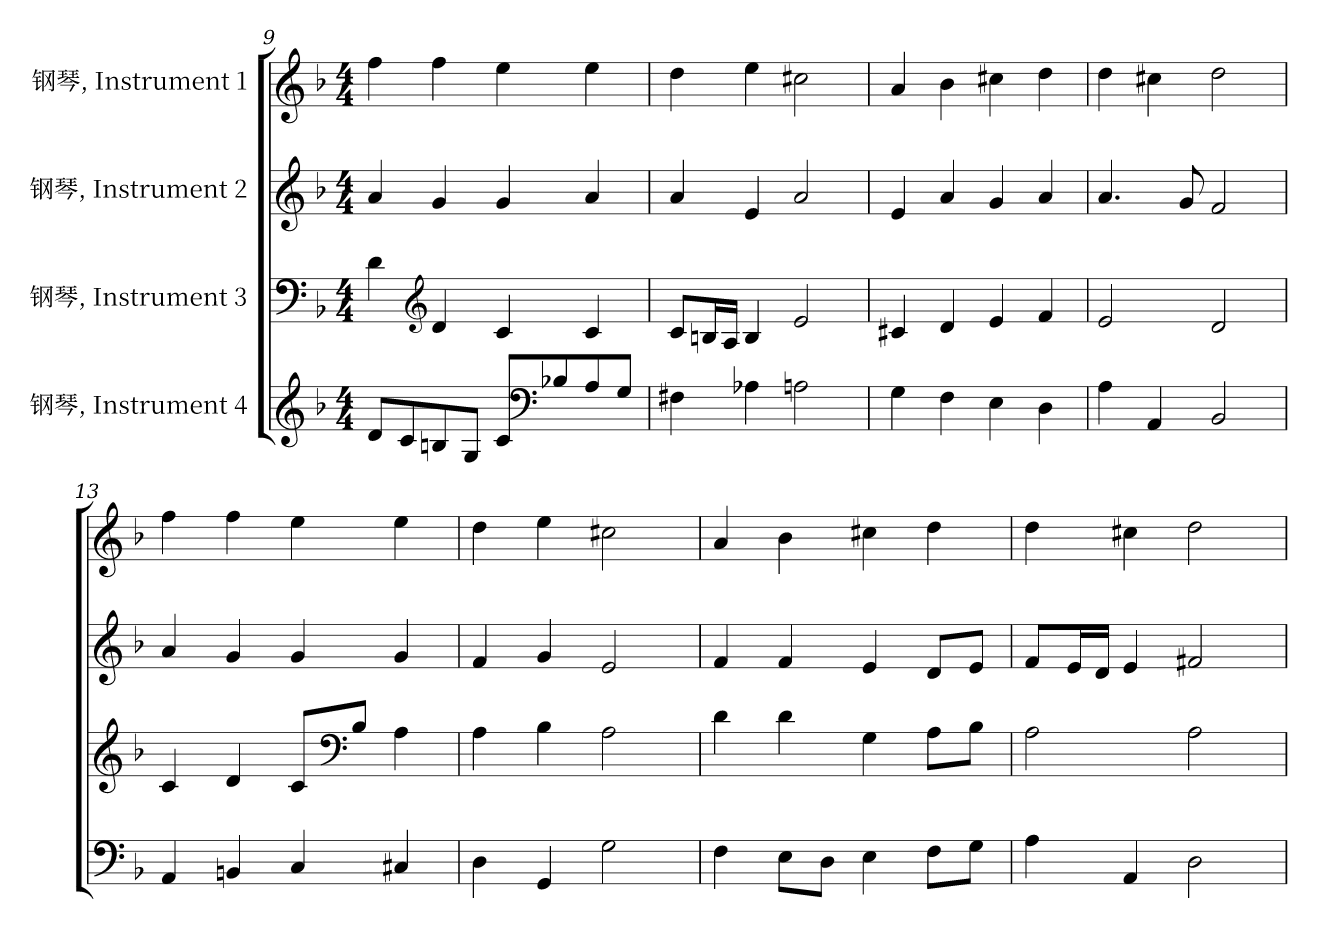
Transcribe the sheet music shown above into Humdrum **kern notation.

**kern	**kern	**kern	**kern
*part4	*part3	*part2	*part1
*staff4	*staff3	*staff2	*staff1
*I"钢琴, Instrument 4	*I"钢琴, Instrument 3	*I"钢琴, Instrument 2	*I"钢琴, Instrument 1
*clefG2	*clefF4	*clefG2	*clefG2
*k[b-]	*k[b-]	*k[b-]	*k[b-]
*M4/4	*M4/4	*M4/4	*M4/4
=9	=9	=9	=9
8d/L	4d\	4a/	4ff\
8c/	.	.	.
*	*clefG2	*	*
8Bn/	4d/	4g/	4ff\
8G/J	.	.	.
8c/L	4c/	4g/	4ee\
*clefF4	*	*	*
8B-X/	.	.	.
8A/	4c/	4a/	4ee\
8G/J	.	.	.
!!LO:LB:g=z
=10	=10	=10	=10
4F#X\	8c/L	4a/	4dd\
.	16Bn/L	.	.
.	16A/JJ	.	.
4A-X\	4B/	4e/	4ee\
2An\	2e/	2a/	2cc#X\
=11	=11	=11	=11
4G\	4c#X/	4e/	4a/
4F\	4d/	4a/	4b-\
4E\	4e/	4g/	4cc#X\
4D\	4f/	4a/	4dd\
=12	=12	=12	=12
4A\	2e/	4.a/	4dd\
4AA/	.	.	4cc#X\
.	.	8g/	.
2BB-/	2d/	2f/	2dd\
=13	=13	=13	=13
4AA/	4c/	4a/	4ff\
4BBn/	4d/	4g/	4ff\
4C/	8c/L	4g/	4ee\
*	*clefF4	*	*
.	8B-/J	.	.
4C#X/	4A\	4g/	4ee\
=14	=14	=14	=14
4D\	4A\	4f/	4dd\
4GG/	4B-\	4g/	4ee\
2G\	2A\	2e/	2cc#X\
=15	=15	=15	=15
4F\	4d\	4f/	4a/
8E\L	4d\	4f/	4b-\
8D\J	.	.	.
4E\	4G\	4e/	4cc#X\
8F\L	8A\L	8d/L	4dd\
8G\J	8B-\J	8e/J	.
!!LO:PB:g=z
=16	=16	=16	=16
4A\	2A\	8f/L	4dd\
.	.	16e/L	.
.	.	16d/JJ	.
4AA/	.	4e/	4cc#X\
2D\	2A\	2f#X/	2dd\
=	=	=	=
*-	*-	*-	*-
